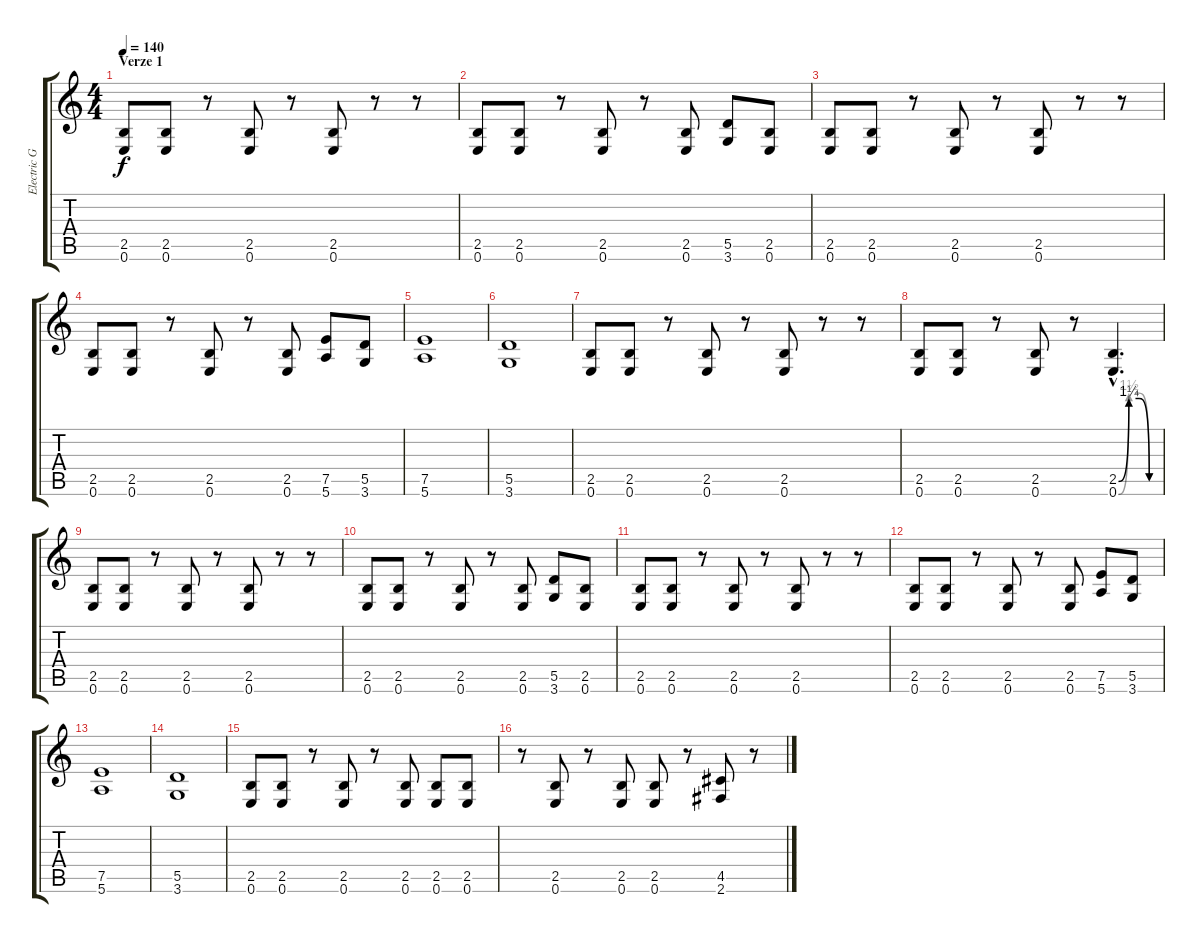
\track ("Electric Guitar 1" "Electric G") {instrument overdrivenguitar}
\staff {score tabs}
\tuning (E4 B3 G3 D3 A2 E2) {hide}
\ts (4 4)
\section ("" "Verze 1")
\tempo 140
\clef g2
\ks c
(2.5 0.6).8{dy f} (2.5 0.6).8 r.8 (2.5 0.6).8 r.8 (2.5 0.6).8 r.8 r.8 |
(2.5 0.6).8 (2.5 0.6).8 r.8 (2.5 0.6).8 r.8 (2.5 0.6).8 (5.5 3.6).8 (2.5 0.6).8 |
(2.5 0.6).8 (2.5 0.6).8 r.8 (2.5 0.6).8 r.8 (2.5 0.6).8 r.8 r.8 |
(2.5 0.6).8 (2.5 0.6).8 r.8 (2.5 0.6).8 r.8 (2.5 0.6).8 (7.5 5.6).8 (5.5 3.6).8 |
(7.5 5.6).1 |
(5.5 3.6).1 |
(2.5 0.6).8 (2.5 0.6).8 r.8 (2.5 0.6).8 r.8 (2.5 0.6).8 r.8 r.8 |
(2.5 0.6).8 (2.5 0.6).8 r.8 (2.5 0.6).8 r.8 (2.5{be (custom 0 0 15 5 30 5 45 0 60 0) hac} 0.6{be (custom 0 0 15 6 30 6 45 0 60 0) hac}).4{d} |
(2.5 0.6).8 (2.5 0.6).8 r.8 (2.5 0.6).8 r.8 (2.5 0.6).8 r.8 r.8 |
(2.5 0.6).8 (2.5 0.6).8 r.8 (2.5 0.6).8 r.8 (2.5 0.6).8 (5.5 3.6).8 (2.5 0.6).8 |
(2.5 0.6).8 (2.5 0.6).8 r.8 (2.5 0.6).8 r.8 (2.5 0.6).8 r.8 r.8 |
(2.5 0.6).8 (2.5 0.6).8 r.8 (2.5 0.6).8 r.8 (2.5 0.6).8 (7.5 5.6).8 (5.5 3.6).8 |
(7.5 5.6).1 |
(5.5 3.6).1 |
(2.5 0.6).8 (2.5 0.6).8 r.8 (2.5 0.6).8 r.8 (2.5 0.6).8 (2.5 0.6).8 (2.5 0.6).8 |
r.8 (2.5 0.6).8 r.8 (2.5 0.6).8 (2.5 0.6).8 r.8 (4.5 2.6).8 r.8
